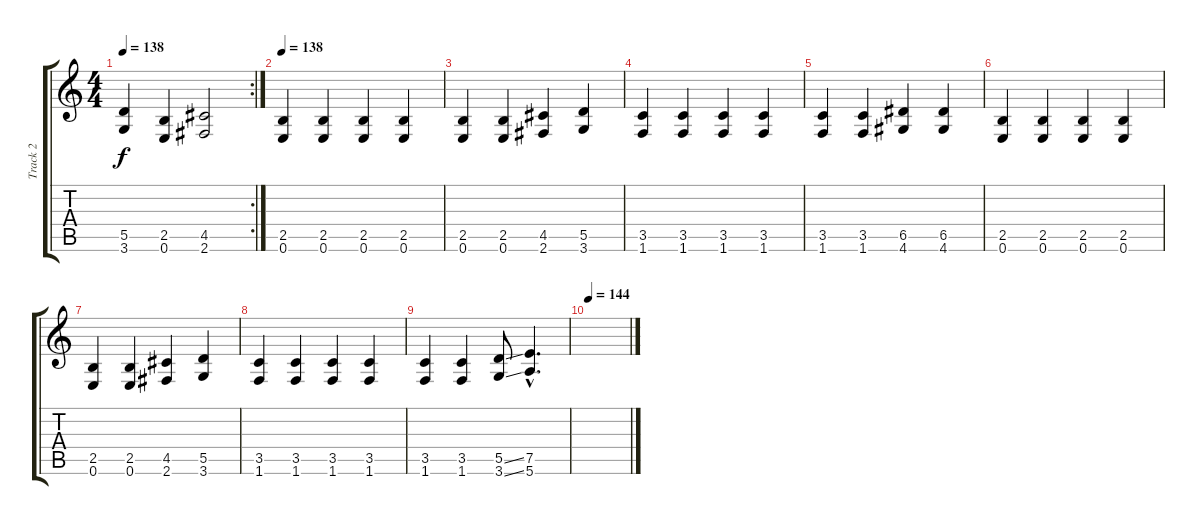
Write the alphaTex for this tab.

\track ("Track 2" "Track 2") {instrument distortionguitar}
\staff {score tabs}
\tuning (E4 B3 G3 D3 A2 E2) {hide}
\rc 2
\ts (4 4)
\tempo 138
\clef g2
\ks c
(5.5 3.6).4{dy f} (2.5 0.6).4 (4.5 2.6).2 |
\tempo 138
(2.5 0.6).4 (2.5 0.6).4 (2.5 0.6).4 (2.5 0.6).4 |
(2.5 0.6).4 (2.5 0.6).4 (4.5 2.6).4 (5.5 3.6).4 |
(3.5 1.6).4 (3.5 1.6).4 (3.5 1.6).4 (3.5 1.6).4 |
(3.5 1.6).4 (3.5 1.6).4 (6.5 4.6).4 (6.5 4.6).4 |
(2.5 0.6).4 (2.5 0.6).4 (2.5 0.6).4 (2.5 0.6).4 |
(2.5 0.6).4 (2.5 0.6).4 (4.5 2.6).4 (5.5 3.6).4 |
(3.5 1.6).4 (3.5 1.6).4 (3.5 1.6).4 (3.5 1.6).4 |
(3.5 1.6).4 (3.5 1.6).4 (5.5{ss} 3.6{ss}).8 (7.5{hac} 5.6{hac}).4{d} |
\tempo 144
